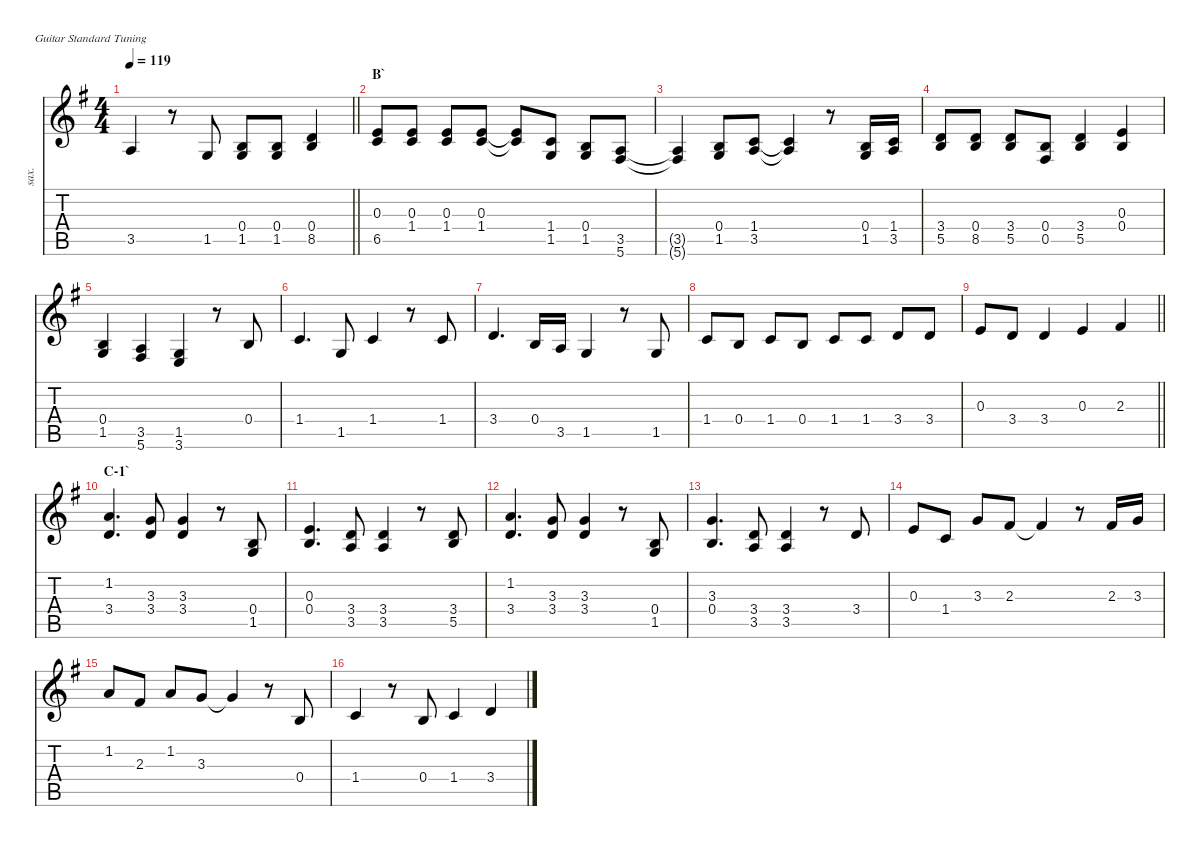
\defaultSystemsLayout 4
\hideDynamics
\bracketExtendMode nobrackets
\otherSystemsTrackNameOrientation horizontal
\track ("Vocals" "sax.") {instrument altosax}
\staff {score tabs}
\tuning (E4 B3 G3 D3 A2 E2)
\displaytranspose 9
\ts (4 4)
\tempo 119
\clef g2
\barLineRight lightlight
\ks g
3.5{acc forcenatural}.4{dy f} r.8 1.5{acc forcenatural}.8 (0.4{acc forcenatural} 1.5{acc forcenatural}).8 (0.4{acc forcenatural} 1.5{acc forcenatural}).8 (0.4{acc forcenatural} 8.5{acc forcenatural}).4 |
\section ("" "B`")
(0.3{acc forcenatural} 6.5{acc forcenatural}).8 (0.3{acc forcenatural} 1.4{acc forcenatural}).8 (0.3{acc forcenatural} 1.4{acc forcenatural}).8 (0.3{acc forcenatural} 1.4{acc forcenatural}).8 (0.3{t acc forcenatural} 1.4{t acc forcenatural}).8 (1.4{acc forcenatural} 1.5{acc forcenatural}).8 (0.4{acc forcenatural} 1.5{acc forcenatural}).8 (3.5{acc forcenatural} 5.6{acc #}).8 |
(3.5{t acc forcenatural} 5.6{t acc #}).4 (0.4{acc forcenatural} 1.5{acc forcenatural}).8 (1.4{acc forcenatural} 3.5{acc forcenatural}).8 (1.4{t acc forcenatural} 3.5{t acc forcenatural}).4 r.8 (0.4{acc forcenatural} 1.5{acc forcenatural}).16 (1.4{acc forcenatural} 3.5{acc forcenatural}).16 |
(3.4{acc forcenatural} 5.5{acc forcenatural}).8 (0.4{acc forcenatural} 8.5{acc forcenatural}).8 (3.4{acc forcenatural} 5.5{acc forcenatural}).8 (0.4{acc forcenatural} 0.5{acc #}).8 (3.4{acc forcenatural} 5.5{acc forcenatural}).4 (0.3{acc forcenatural} 0.4{acc forcenatural}).4 |
(0.4{acc forcenatural} 1.5{acc forcenatural}).4 (3.5{acc forcenatural} 5.6{acc #}).4 (1.5{acc forcenatural} 3.6{acc forcenatural}).4 r.8 0.4{acc forcenatural}.8 |
1.4{acc forcenatural}.4{d} 1.5{acc forcenatural}.8 1.4{acc forcenatural}.4 r.8 1.4{acc forcenatural}.8 |
3.4{acc forcenatural}.4{d} 0.4{acc forcenatural}.16 3.5{acc forcenatural}.16 1.5{acc forcenatural}.4 r.8 1.5{acc forcenatural}.8 |
1.4{acc forcenatural}.8 0.4{acc forcenatural}.8 1.4{acc forcenatural}.8 0.4{acc forcenatural}.8 1.4{acc forcenatural}.8 1.4{acc forcenatural}.8 3.4{acc forcenatural}.8 3.4{acc forcenatural}.8 |
\barLineRight lightlight
0.3{acc forcenatural}.8 3.4{acc forcenatural}.8 3.4{acc forcenatural}.4 0.3{acc forcenatural}.4 2.3{acc #}.4 |
\section ("" "C-1`")
(1.2{acc forcenatural} 3.4{acc forcenatural}).4{d} (3.3{acc forcenatural} 3.4{acc forcenatural}).8 (3.3{acc forcenatural} 3.4{acc forcenatural}).4 r.8 (0.4{acc forcenatural} 1.5{acc forcenatural}).8 |
(0.3{acc forcenatural} 0.4{acc forcenatural}).4{d} (3.4{acc forcenatural} 3.5{acc forcenatural}).8 (3.4{acc forcenatural} 3.5{acc forcenatural}).4 r.8 (3.4{acc forcenatural} 5.5{acc forcenatural}).8 |
(1.2{acc forcenatural} 3.4{acc forcenatural}).4{d} (3.3{acc forcenatural} 3.4{acc forcenatural}).8 (3.3{acc forcenatural} 3.4{acc forcenatural}).4 r.8 (0.4{acc forcenatural} 1.5{acc forcenatural}).8 |
(3.3{acc forcenatural} 0.4{acc forcenatural}).4{d} (3.4{acc forcenatural} 3.5{acc forcenatural}).8 (3.4{acc forcenatural} 3.5{acc forcenatural}).4 r.8 3.4{acc forcenatural}.8 |
0.3{acc forcenatural}.8 1.4{acc forcenatural}.8 3.3{acc forcenatural}.8 2.3{acc #}.8 2.3{t acc #}.4 r.8 2.3{acc #}.16 3.3{acc forcenatural}.16 |
1.2{acc forcenatural}.8 2.3{acc #}.8 1.2{acc forcenatural}.8 3.3{acc forcenatural}.8 3.3{t acc forcenatural}.4 r.8 0.4{acc forcenatural}.8 |
1.4{acc forcenatural}.4 r.8 0.4{acc forcenatural}.8 1.4{acc forcenatural}.4 3.4{acc forcenatural}.4
